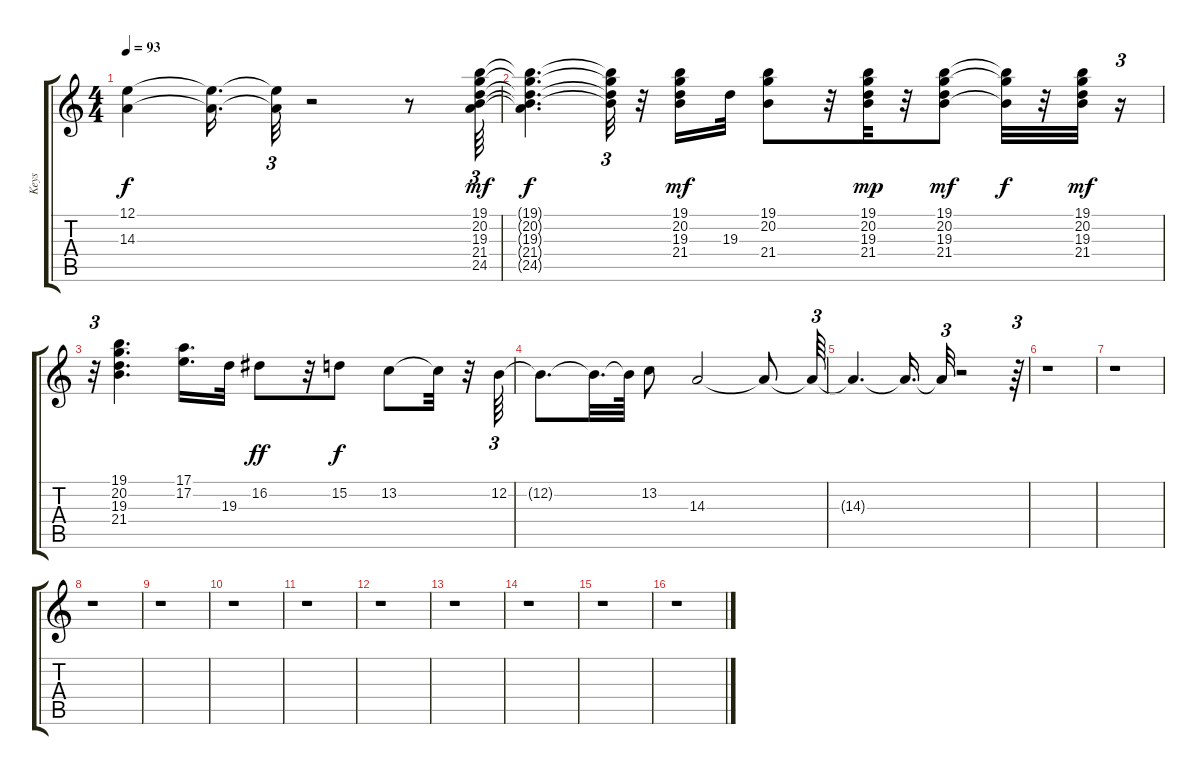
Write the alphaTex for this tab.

\track ("Keys" "Keys") {instrument tangoaccordion}
\staff {score tabs}
\tuning (E4 B3 G3 D3 A2 E2) {hide}
\ts (4 4)
\tempo 93
\clef g2
\ks c
(12.1{t} 14.3{t}).4{dy f} (12.1{t} 14.3{t}).16{d} (12.1{t} 14.3{t}).32{tu (3 2)} r.2 r.8 (19.1 20.2 19.3 21.4 24.5).64{tu (3 2) dy mf} |
(19.1{t} 20.2{t} 19.3{t} 21.4{t} 24.5{t}).4{d dy f} (19.1{t} 20.2{t} 19.3{t} 21.4{t}).32{tu (3 2)} r.32 (19.1 20.2 19.3 21.4).16{dy mf} 19.3.32 (19.1 20.2 21.4).8 r.32 (19.1 20.2 19.3 21.4).32{dy mp} r.32 (19.1 20.2 19.3 21.4).8{dy mf} (19.1{t} 20.2{t} 21.4{t}).32{dy f} r.32 (19.1 20.2 19.3 21.4).32{dy mf} r.16{tu (3 2)} |
r.32{tu (3 2)} (19.1 20.2 19.3 21.4).4{d} (17.1 17.2).16{d} 19.3.32 16.2.8{dy ff} r.32 15.2.8{dy f} 13.2.8 13.2{t}.32 r.32 12.2.64{tu (3 2)} |
12.2{t}.8{d} 12.2{t}.32{d} 12.2{t}.64 13.2.8 14.3.2 14.3{t}.8 14.3{t}.64{tu (3 2)} |
14.3{t}.4{d} 14.3{t}.16{d} 14.3{t}.32{tu (3 2)} r.2 r.64{tu (3 2)} |
r.1 |
r.1 |
r.1 |
r.1 |
r.1 |
r.1 |
r.1 |
r.1 |
r.1 |
r.1 |
r.1
